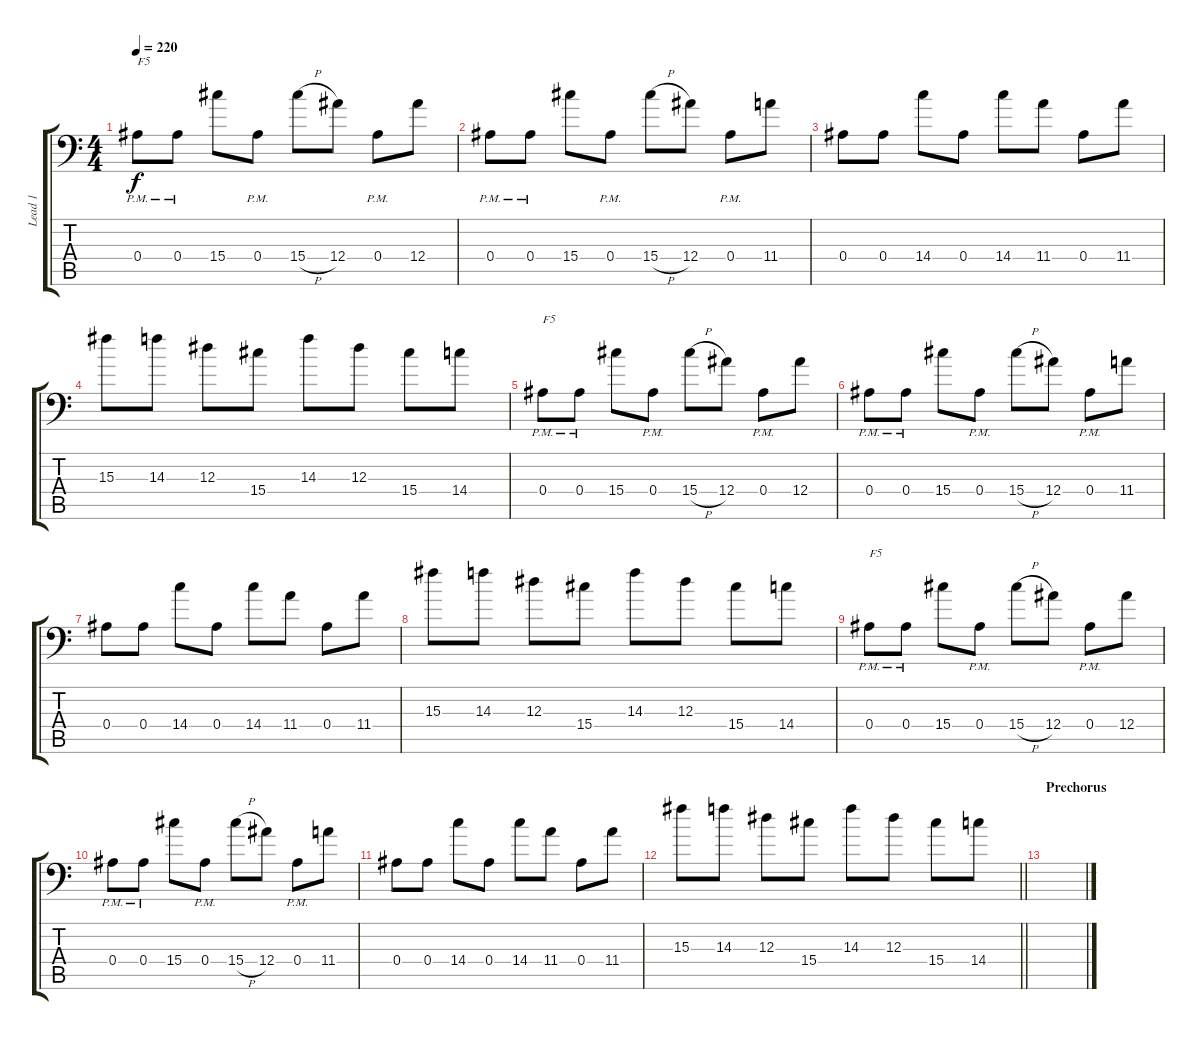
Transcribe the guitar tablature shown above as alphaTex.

\track ("Lead 1" "Lead 1") {instrument distortionguitar}
\staff {score tabs}
\tuning (C4 G3 Eb3 Bb2 F2 Bb1) {hide}
\ts (4 4)
\tempo 220
\clef f4
\ks c
0.4{pm}.8{txt "F5" dy f} 0.4{pm}.8 15.4.8 0.4{pm}.8 15.4{h}.8 12.4.8 0.4{pm}.8 12.4.8 |
0.4{pm}.8 0.4{pm}.8 15.4.8 0.4{pm}.8 15.4{h}.8 12.4.8 0.4{pm}.8 11.4.8 |
0.4.8 0.4.8 14.4.8 0.4.8 14.4.8 11.4.8 0.4.8 11.4.8 |
15.3.8 14.3.8 12.3.8 15.4.8 14.3.8 12.3.8 15.4.8 14.4.8 |
0.4{pm}.8{txt "F5"} 0.4{pm}.8 15.4.8 0.4{pm}.8 15.4{h}.8 12.4.8 0.4{pm}.8 12.4.8 |
0.4{pm}.8 0.4{pm}.8 15.4.8 0.4{pm}.8 15.4{h}.8 12.4.8 0.4{pm}.8 11.4.8 |
0.4.8 0.4.8 14.4.8 0.4.8 14.4.8 11.4.8 0.4.8 11.4.8 |
15.3.8 14.3.8 12.3.8 15.4.8 14.3.8 12.3.8 15.4.8 14.4.8 |
0.4{pm}.8{txt "F5"} 0.4{pm}.8 15.4.8 0.4{pm}.8 15.4{h}.8 12.4.8 0.4{pm}.8 12.4.8 |
0.4{pm}.8 0.4{pm}.8 15.4.8 0.4{pm}.8 15.4{h}.8 12.4.8 0.4{pm}.8 11.4.8 |
0.4.8 0.4.8 14.4.8 0.4.8 14.4.8 11.4.8 0.4.8 11.4.8 |
\barLineRight lightlight
15.3.8 14.3.8 12.3.8 15.4.8 14.3.8 12.3.8 15.4.8 14.4.8 |
\section ("" "Prechorus")
